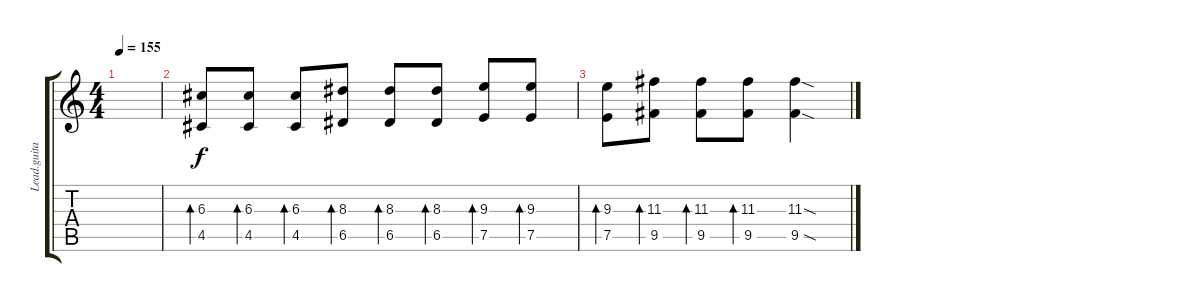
\track ("Lead.guitar" "Lead.guita") {instrument distortionguitar}
\staff {score tabs}
\tuning (E4 B3 G3 D3 A2 E2) {hide}
\ts (4 4)
\tempo 155
\clef g2
\ks c
|
(6.3 4.5).8{bd 120} (6.3 4.5).8{bd 120} (6.3 4.5).8{bd 120} (8.3 6.5).8{bd 120} (8.3 6.5).8{bd 120} (8.3 6.5).8{bd 120} (9.3 7.5).8{bd 120} (9.3 7.5).8{bd 120} |
(9.3 7.5).8{bd 120} (11.3 9.5).8{bd 120} (11.3 9.5).8{bd 120} (11.3 9.5).8{bd 120} (11.3{sod} 9.5{sod}).4
